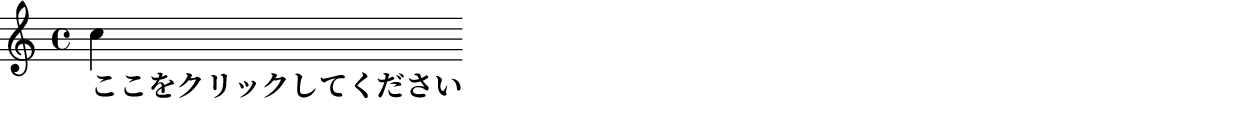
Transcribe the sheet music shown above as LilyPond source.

%% Generated by lilypond-book
%% Options: [exampleindent=10.16\mm,indent=0\mm,line-width=160\mm,paper-height=845.047\pt,paper-width=597.508\pt,papersize='(cons (* 597.508 pt) (* 845.047 pt)),quote]
\include "lilypond-book-preamble.ly"


% ****************************************************************
% Start cut-&-pastable-section
% ****************************************************************

#(ly:set-option 'eps-box-padding 3.000000)



\paper {
  #(set-paper-size '(cons (* 597.508 pt) (* 845.047 pt)))
  indent = 0\mm
  line-width = 160\mm
  % offset the left padding, also add 1mm as lilypond creates cropped
  % images with a little space on the right
  line-width = #(- line-width (* mm  3.000000) (* mm 1))
  line-width = 160\mm - 2.0 * 10.16\mm
  % offset the left padding, also add 1mm as lilypond creates cropped
  % images with a little space on the right
  line-width = #(- line-width (* mm  3.000000) (* mm 1))
}

\layout {
  
}




% ****************************************************************
% ly snippet:
% ****************************************************************
\sourcefileline 671
\relative {
  c''4-\markup { \bold \huge { ここをクリックしてください } }
}


% ****************************************************************
% end ly snippet
% ****************************************************************
